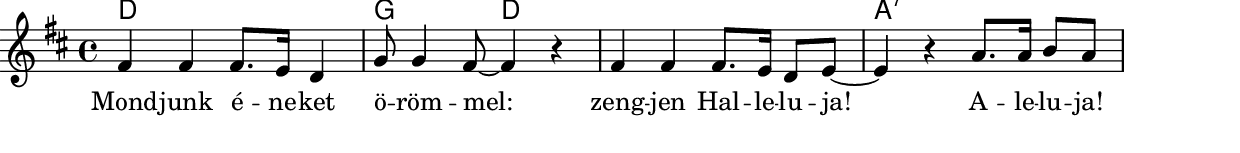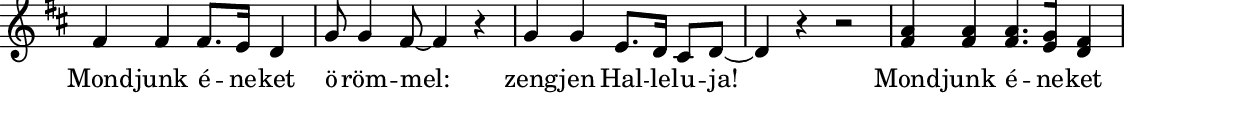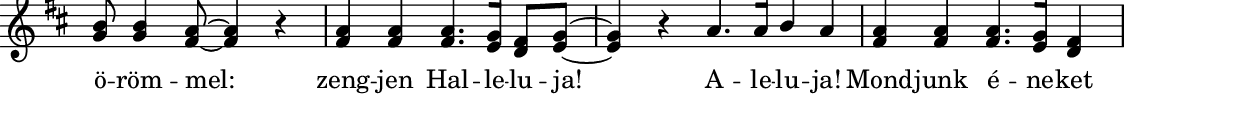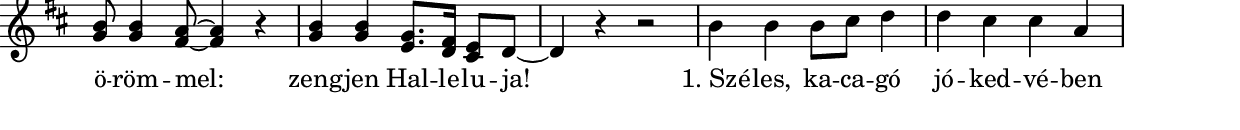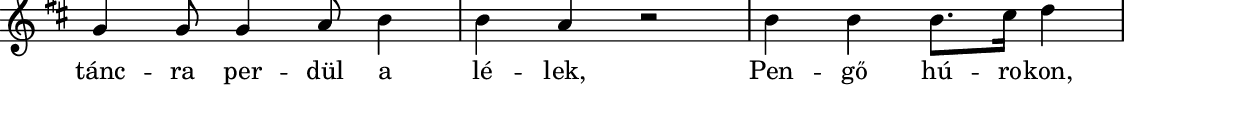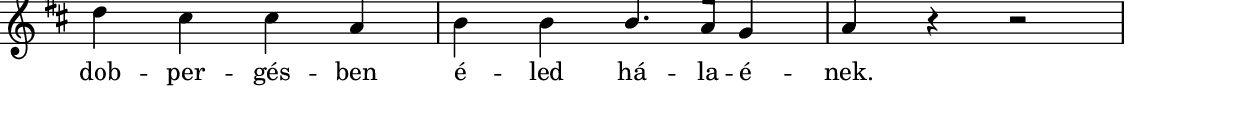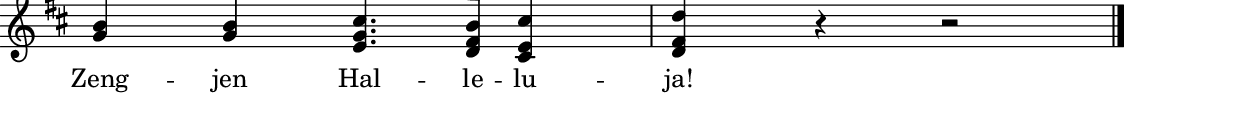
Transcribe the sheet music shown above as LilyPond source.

% MusicXML to Lilypond converter by Kovi

szovegAAA = \lyricmode {  "Mond" -- "junk" "é" -- "ne" -- "ket" "ö" -- "röm" -- "mel:" "zeng" -- "jen" "Hal" -- "le" -- "lu" -- "ja!" "A" -- "le" -- "lu" -- "ja!" "Mond" -- "junk" "é" -- "ne" -- "ket" "ö" -- "röm" -- "mel:" "zeng" -- "jen" "Hal" -- "le" -- "lu" -- "ja!" "Mond" -- "junk" "é" -- "ne" -- "ket" "ö" -- "röm" -- "mel:" "zeng" -- "jen" "Hal" -- "le" -- "lu" -- "ja!" "A" -- "le" -- "lu" -- "ja!" "Mond" -- "junk" "é" -- "ne" -- "ket" "ö" -- "röm" -- "mel:" "zeng" -- "jen" "Hal" -- "le" -- "lu" -- "ja!" "1. Szé" -- "les," "ka" -- "ca" -- "gó" "jó" -- "ked" -- "vé" -- "ben" "tánc" -- "ra" "per" -- "dül" "a" "lé" -- "lek," "Pen" -- "gő" "hú" -- "ro" -- "kon," "dob" -- "per" -- "gés" -- "ben" "é" -- "led" "há" -- "la" -- "é" -- "nek." "Zeng" -- "jen" "Hal" -- "le" -- "lu" -- "ja!"  }

% Analyzing...
% 1 parts
% 1 Staff
% forceBassClefActive = 
melody = {
% 164 notes in the part
% 1 voices

\new Staff
\new Voice {
% 164 notes
% 26 mesaures

% Measure 1
\clef "treble"
\key d \major
\once \override Score.RehearsalMark #'self-alignment-X = #LEFT
\mark \markup{ \fontsize #-1 \box Refrén } 
fis'4 fis'4 fis'8. e'16 d'4 
% Measure 2
g'8 g'4 fis'8~ fis'4 r4 
% Measure 3
fis'4 fis'4 fis'8. e'16 d'8 e'8~ 
% Measure 4
e'4 r4 a'8. a'16 b'8 a'8 
% Measure 5
\break
fis'4 fis'4 fis'8. e'16 d'4 
% Measure 6
g'8 g'4 fis'8~ fis'4 r4 
% Measure 7
g'4 g'4 e'8. d'16 cis'8 d'8~ 
% Measure 8
d'4 r4 r2 
% Measure 9
<fis' a' >4 <fis' a' >4 <fis' a' >8. <e' g' >16 <d' fis' >4 
% Measure 10
\break
<g' b' >8 <g' b' >4 <fis' a' >8~ <fis' a' >4 r4 
% Measure 11
<fis' a' >4 <fis' a' >4 <fis' a' >8. <e' g' >16 <d' fis' >8 <e' g' >8~ 
% Measure 12
<e' g' >4 r4 a'8. a'16 b'8 a'8 
% Measure 13
<fis' a' >4 <fis' a' >4 <fis' a' >8. <e' g' >16 <d' fis' >4 
% Measure 14
\break
<g' b' >8 <g' b' >4 <fis' a' >8~ <fis' a' >4 r4 
% Measure 15
<g' b' >4 <g' b' >4 <e' g' >8. <d' fis' >16 <cis' e' >8 d'8~ 
% Measure 16
d'4 r4 r2 
% Measure 17
b'4 b'4 b'8 cis''8 d''4 
% Measure 18
d''4 cis''4 cis''4 a'4 
% Measure 19
\break
g'4 g'8 g'4 a'8 b'4 
% Measure 20
b'4 a'4 r2 
% Measure 21
b'4 b'4 b'8. cis''16 d''4 
% Measure 22
d''4 cis''4 cis''4 a'4 
% Measure 23
b'4 b'4 b'8. a'16 g'4 
% Measure 24
a'4 r4 r2 
% Measure 25
\break
<g' b' >4 ^"Legvégén"<g' b' >4 <e' g' cis'' >8. <d' fis' b' >16 <cis' e' cis'' >4 
% Measure 26
<d' fis' d'' >4 r4 r2 \bar "|." 
} % voice
\addlyrics { \szovegAAA }

} % melody


harmonies = \chordmode {
% 31 chords
\germanChords
d4 s4 s4 s4 g4 s4 d4 s4 s4 s4 s4 s4 a4:7 s4 s4 s4 d4 s4 s4 s4 g4 s4 d4 s4 g4 s4 a4:7 s4 d4 s4 s4 s4 d4 s4 s4 s4 g4 s4 d4 s4 s4 s4 s4 s4 a4:7 s4 s4 s4 d4 s4 s4 s4 g4 s4 d4 s4 g4 s4 a4:7 s4 d4 s4 s4 s4 g4 s4 s4 s4 fis4:m s4 s4 s4 e4:m s4 s4 s4 d4 s4 s4 s4 g4 s4 s4 s4 fis4:m s4 s4 s4 e4 s4 s4 s4 a4 s4 s4 s4 g4 s4 a4:7 s4 d4
}

\include "../../definitions.ly"
